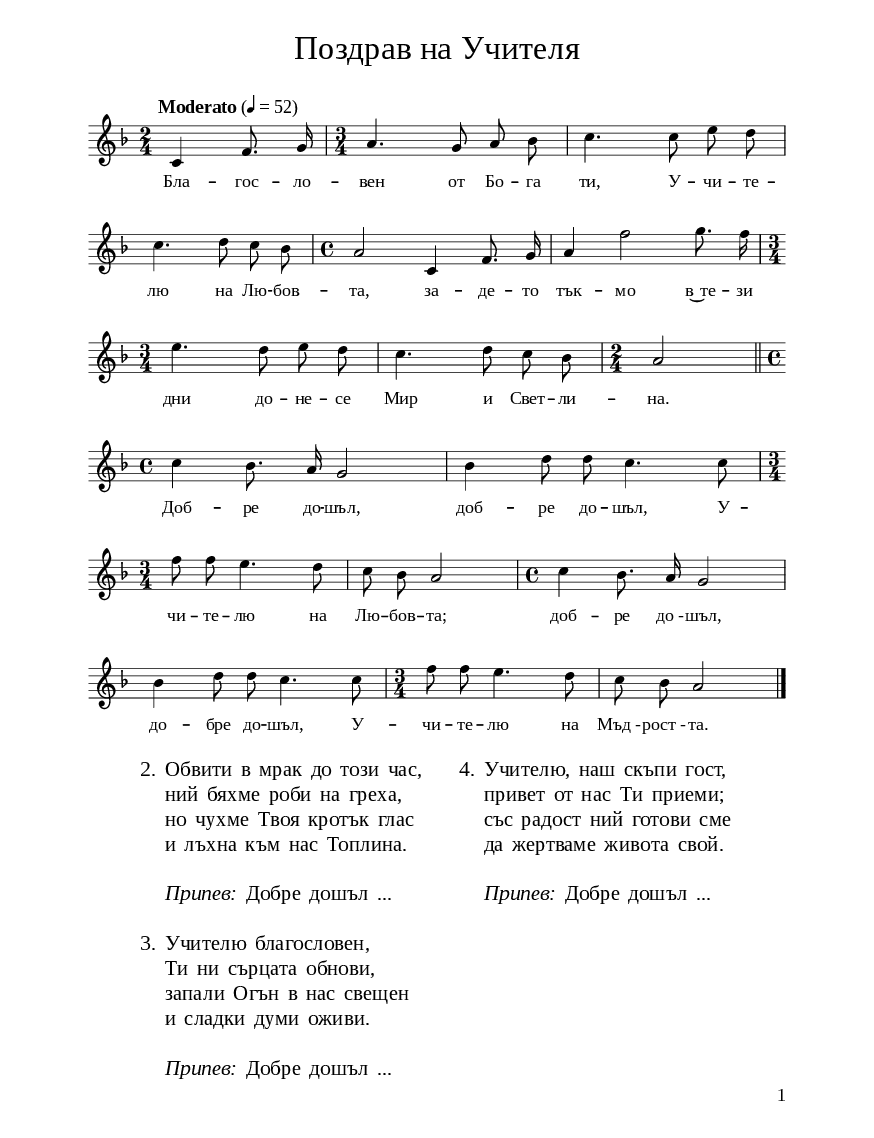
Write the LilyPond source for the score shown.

\version "2.24.2"

% include paper part and global functions
\include "include/globals.ily"

\bookpart {
  \label #'ref044
  \tocItem \markup "Поздрав на Учителя"
  \include "include/bookpart-paper.ily"
  \score {
    \include "include/score-layout.ily"

    \new Voice \absolute  {
      \clef treble
      \key f \major
      \time 2/4
      \tempoFunc "Moderato" 4 "52"
      \autoBeamOff


      c'4 f'8. g'16 | \time 3/4 a'4. g'8 a' bes' | c''4. c''8 e'' d'' | \break

      c''4. d''8 c'' bes'  | \time 4/4  a'2 c'4 f'8. g'16 | a'4 f''2 g''8. f''16  | \break

      \time 3/4  e''4. d''8 e'' d'' | c''4. d''8 c'' bes'  | \time 2/4 a'2 \bar"||" \break  \time 4/4  c''4   bes'8. a'16 g'2|

      bes'4  d''8 d'' c''4. c''8  | \break

      \time 3/4  f''8 f'' e''4.  d''8 | c'' bes' a'2 | \time 4/4 c''4  bes'8. a'16 g'2 \break |

      bes'4 d''8 d'' c''4. c''8 \time 3/4  f''8 f'' e''4. d''8 | c'' bes' a'2 \bar "|."

    }

    \addlyrics {
      Бла -- гос -- ло -- вен от Бо -- га ти, У -- чи -- те --
      лю на Лю -- бов -- та, за -- де -- то тък -- мо
      в~те -- зи дни до -- не -- се Мир и Свет -- ли -- на.
      Доб -- ре до -- шъл, доб -- ре до -- шъл,
      У -- чи -- те -- лю на Лю -- бов -- та; доб --
      ре "до -" -- шъл, до -- бре до -- шъл, У -- чи --
      те -- лю на "Мъд -" -- "рост -" -- та.
    }

    \header {
      title = \titleFunc "Поздрав на Учителя" "Pozdrav na Učitelja"
    }

    \midi{}

  } % score

  \markup \fontsize #bgCoupletFontSize {
    \hspace #5
    \override #`(baseline-skip . ,bgCoupletBaselineSkip)
    \column {
      \line { 2. Обвити в мрак до този час, }
      \line { "   " ний бяхме роби на греха, }

      \line { "   " но чухме Твоя кротък глас }

      \line { "   " и лъхна към нас Топлина. }
      \line { "   " }

      \line { "   " \italic{Припев: } Добре дошъл ... }
      \line { "   " }
      \line { 3. Учителю благословен, }

      \line { "   " Ти ни сърцата обнови, }

      \line { "   " запали Огън в нас свещен }

      \line { "   " и сладки думи оживи. }

      \line { "   " }

      \line { "   " \italic{Припев:} Добре дошъл ... }

    }

    \hspace #3
    \override #`(baseline-skip . ,bgCoupletBaselineSkip)
    \column {
      \line { 4. Учителю, наш скъпи гост, }

      \line { "   " привет от нас Ти приеми; }

      \line { "   " със радост ний готови сме }

      \line { "   " да жертваме живота свой. }

        \line { "   " }

      \line { "   " \italic{Припев:} Добре дошъл ... }
    }



  } % markup



} % bookpart
